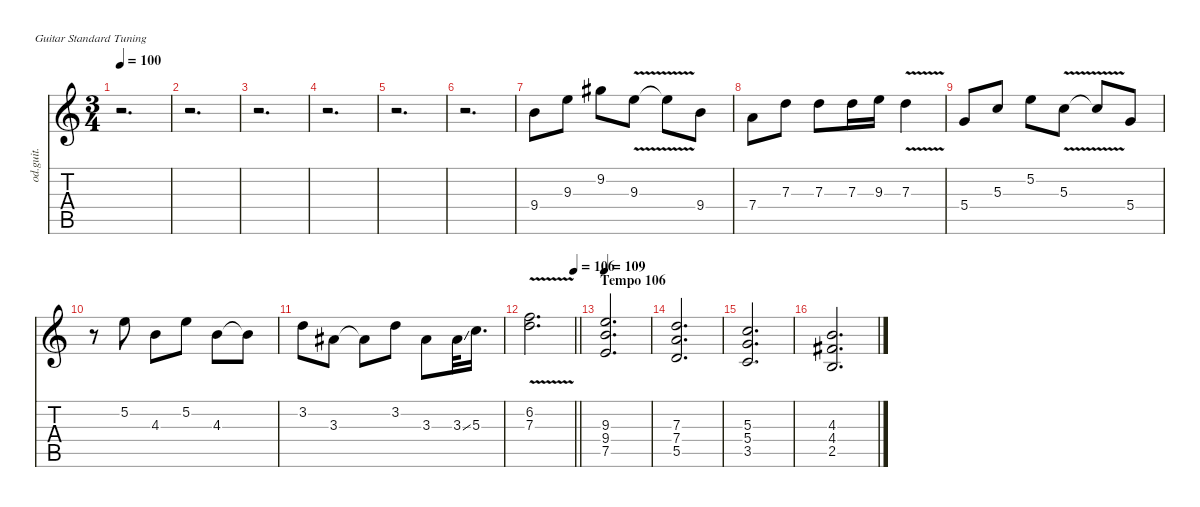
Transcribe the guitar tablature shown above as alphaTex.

\defaultSystemsLayout 4
\hideDynamics
\bracketExtendMode nobrackets
\otherSystemsTrackNameOrientation horizontal
\track ("Guitar IV Overdrive/Dist" "od.guit.") {instrument overdrivenguitar}
\staff {score tabs}
\tuning (E4 B3 G3 D3 A2 E2)
\ts (3 4)
\tempo 100
\clef g2
\ks c
r.2{d dy f} |
r.2{d} |
r.2{d} |
r.2{d} |
r.2{d} |
r.2{d} |
9.4.8 9.3.8 9.2{acc #}.8 9.3{v}.8 9.3{v t}.8 9.4.8 |
7.4.8 7.3.8 7.3.8 7.3.16 9.3.16 7.3{v}.4 |
5.4.8 5.3.8 5.2.8 5.3{v}.8 5.3{v t}.8 5.4.8 |
r.8 5.2.8 4.3.8 5.2.8 4.3.8 4.3{t}.8 |
3.2.8 3.3{acc #}.8 3.3{t acc #}.8 3.2.8 3.3{acc #}.8 3.3{ss acc #}.32 5.3.16{d} |
\tempo (106 1)
\barLineRight lightlight
(6.2{v} 7.3{v}).2{d} |
\section ("" "Tempo 106")
\tempo 109
(9.3 9.4 7.5).2{d instrument overdrivenguitar} |
(7.3 7.4 5.5).2{d instrument distortionguitar} |
(5.3 5.4 3.5).2{d} |
(4.3 4.4{acc #} 2.5).2{d}
